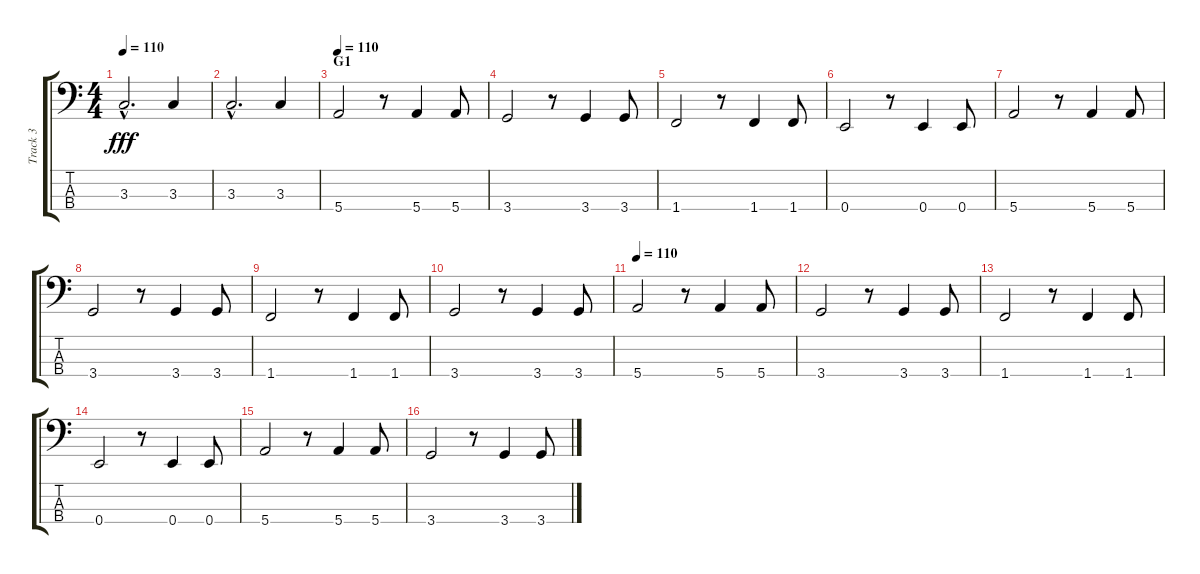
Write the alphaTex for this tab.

\track ("Track 3" "Track 3") {instrument electricbassfinger}
\staff {score tabs}
\tuning (G2 D2 A1 E1) {hide}
\ts (4 4)
\tempo 110
\clef f4
\ks c
3.3{hac}.2{d dy fff} 3.3.4 |
3.3{hac}.2{d} 3.3.4 |
\section ("" "G1")
\tempo 110
5.4.2 r.8 5.4.4 5.4.8 |
3.4.2 r.8 3.4.4 3.4.8 |
1.4.2 r.8 1.4.4 1.4.8 |
0.4.2 r.8 0.4.4 0.4.8 |
5.4.2 r.8 5.4.4 5.4.8 |
3.4.2 r.8 3.4.4 3.4.8 |
1.4.2 r.8 1.4.4 1.4.8 |
3.4.2 r.8 3.4.4 3.4.8 |
\tempo 110
5.4.2 r.8 5.4.4 5.4.8 |
3.4.2 r.8 3.4.4 3.4.8 |
1.4.2 r.8 1.4.4 1.4.8 |
0.4.2 r.8 0.4.4 0.4.8 |
5.4.2 r.8 5.4.4 5.4.8 |
3.4.2 r.8 3.4.4 3.4.8
